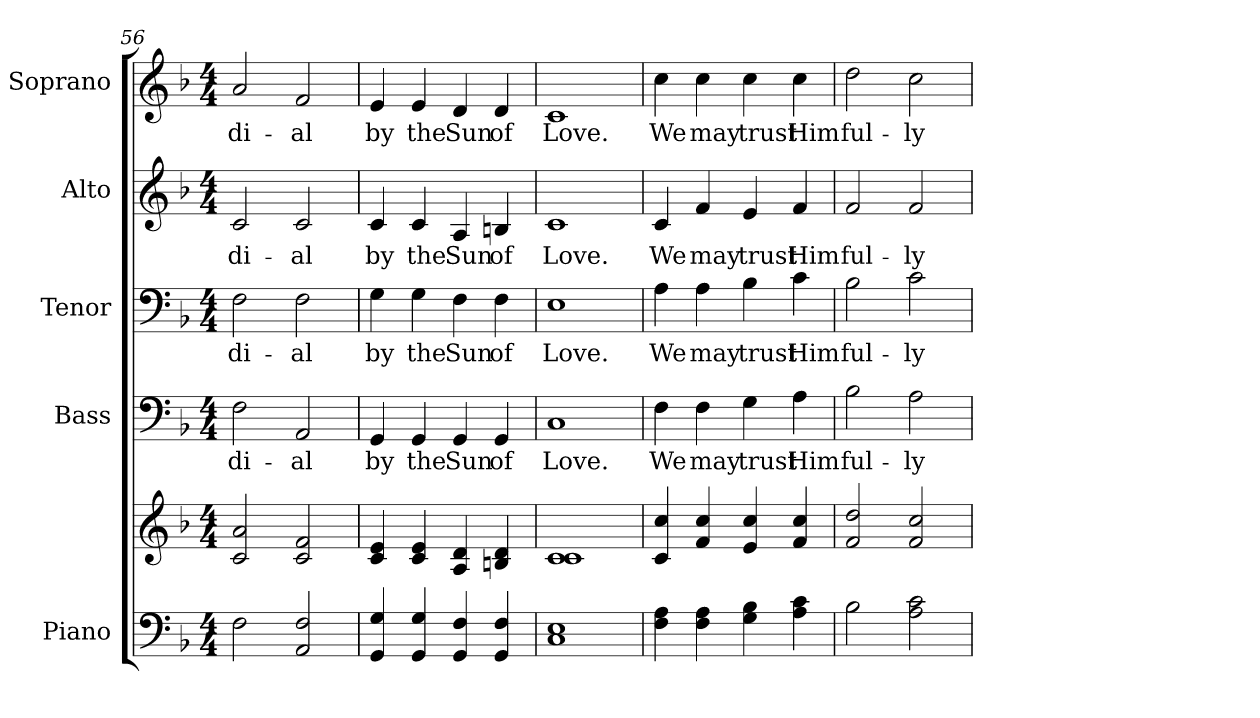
**kern	**kern	**kern	**text	**kern	**text	**kern	**text	**kern	**text
*part5	*part5	*part4	*part4	*part3	*part3	*part2	*part2	*part1	*part1
*staff6	*staff5	*staff4	*staff4	*staff3	*staff3	*staff2	*staff2	*staff1	*staff1
*I"Piano	*	*I"Bass	*	*I"Tenor	*	*I"Alto	*	*I"Soprano	*
*I'Pno.	*	*I'B.	*	*I'T.	*	*I'A.	*	*I'S.	*
*clefF4	*clefG2	*clefF4	*	*clefF4	*	*clefG2	*	*clefG2	*
*k[b-]	*k[b-]	*k[b-]	*	*k[b-]	*	*k[b-]	*	*k[b-]	*
*F:	*F:	*F:	*	*F:	*	*F:	*	*F:	*
*M4/4	*M4/4	*M4/4	*	*M4/4	*	*M4/4	*	*M4/4	*
=56	=56	=56	=56	=56	=56	=56	=56	=56	=56
!	!	!	!LO:LY:b:color=#000000	!	!	!	!	!	!
!	!	!	!	!	!LO:LY:b:color=#000000	!	!	!	!
!	!	!	!	!	!	!	!LO:LY:b:color=#000000	!	!
!	!	!	!	!	!	!	!	!	!LO:LY:b:color=#000000
2Fi\	2ci/ 2ai	2Fi\	di-	2Fi\	di-	2ci/	di-	2ai/	di-
!	!	!	!LO:LY:b:color=#000000	!	!	!	!	!	!
!	!	!	!	!	!LO:LY:b:color=#000000	!	!	!	!
!	!	!	!	!	!	!	!LO:LY:b:color=#000000	!	!
!	!	!	!	!	!	!	!	!	!LO:LY:b:color=#000000
2AAi/ 2Fi	2ci/ 2fi	2AAi/	-al	2Fi\	-al	2ci/	-al	2fi/	-al
=57	=57	=57	=57	=57	=57	=57	=57	=57	=57
!	!	!	!LO:LY:b:color=#000000	!	!	!	!	!	!
!	!	!	!	!	!LO:LY:b:color=#000000	!	!	!	!
!	!	!	!	!	!	!	!LO:LY:b:color=#000000	!	!
!	!	!	!	!	!	!	!	!	!LO:LY:b:color=#000000
4GGi/ 4Gi	4ci/ 4ei	4GGi/	by	4Gi\	by	4ci/	by	4ei/	by
!	!	!	!LO:LY:b:color=#000000	!	!	!	!	!	!
!	!	!	!	!	!LO:LY:b:color=#000000	!	!	!	!
!	!	!	!	!	!	!	!LO:LY:b:color=#000000	!	!
!	!	!	!	!	!	!	!	!	!LO:LY:b:color=#000000
4GGi/ 4Gi	4ci/ 4ei	4GGi/	the	4Gi\	the	4ci/	the	4ei/	the
!	!	!	!LO:LY:b:color=#000000	!	!	!	!	!	!
!	!	!	!	!	!LO:LY:b:color=#000000	!	!	!	!
!	!	!	!	!	!	!	!LO:LY:b:color=#000000	!	!
!	!	!	!	!	!	!	!	!	!LO:LY:b:color=#000000
4GGi/ 4Fi	4Ai/ 4di	4GGi/	Sun	4Fi\	Sun	4Ai/	Sun	4di/	Sun
!	!	!	!LO:LY:b:color=#000000	!	!	!	!	!	!
!	!	!	!	!	!LO:LY:b:color=#000000	!	!	!	!
!	!	!	!	!	!	!	!LO:LY:b:color=#000000	!	!
!	!	!	!	!	!	!	!	!	!LO:LY:b:color=#000000
4GGi/ 4Fi	4Bni/ 4di	4GGi/	of	4Fi\	of	4Bni/	of	4di/	of
=58	=58	=58	=58	=58	=58	=58	=58	=58	=58
!	!	!	!LO:LY:b:color=#000000	!	!	!	!	!	!
!	!	!	!	!	!LO:LY:b:color=#000000	!	!	!	!
!	!	!	!	!	!	!	!LO:LY:b:color=#000000	!	!
!	!	!	!	!	!	!	!	!	!LO:LY:b:color=#000000
1Ci 1Ei	1ci 1ci	1Ci	Love.	1Ei	Love.	1ci	Love.	1ci	Love.
!!LO:PB:g=z
=59	=59	=59	=59	=59	=59	=59	=59	=59	=59
!	!	!	!LO:LY:b:color=#000000	!	!	!	!	!	!
!	!	!	!	!	!LO:LY:b:color=#000000	!	!	!	!
!	!	!	!	!	!	!	!LO:LY:b:color=#000000	!	!
!	!	!	!	!	!	!	!	!	!LO:LY:b:color=#000000
4Fi\ 4Ai	4ci/ 4cci	4Fi\	We	4Ai\	We	4ci/	We	4cci\	We
!	!	!	!LO:LY:b:color=#000000	!	!	!	!	!	!
!	!	!	!	!	!LO:LY:b:color=#000000	!	!	!	!
!	!	!	!	!	!	!	!LO:LY:b:color=#000000	!	!
!	!	!	!	!	!	!	!	!	!LO:LY:b:color=#000000
4Fi\ 4Ai	4fi/ 4cci	4Fi\	may	4Ai\	may	4fi/	may	4cci\	may
!	!	!	!LO:LY:b:color=#000000	!	!	!	!	!	!
!	!	!	!	!	!LO:LY:b:color=#000000	!	!	!	!
!	!	!	!	!	!	!	!LO:LY:b:color=#000000	!	!
!	!	!	!	!	!	!	!	!	!LO:LY:b:color=#000000
4Gi\ 4B-i	4ei/ 4cci	4Gi\	trust	4B-i\	trust	4ei/	trust	4cci\	trust
!	!	!	!LO:LY:b:color=#000000	!	!	!	!	!	!
!	!	!	!	!	!LO:LY:b:color=#000000	!	!	!	!
!	!	!	!	!	!	!	!LO:LY:b:color=#000000	!	!
!	!	!	!	!	!	!	!	!	!LO:LY:b:color=#000000
4Ai\ 4ci	4fi/ 4cci	4Ai\	Him	4ci\	Him	4fi/	Him	4cci\	Him
=60	=60	=60	=60	=60	=60	=60	=60	=60	=60
!	!	!	!LO:LY:b:color=#000000	!	!	!	!	!	!
!	!	!	!	!	!LO:LY:b:color=#000000	!	!	!	!
!	!	!	!	!	!	!	!LO:LY:b:color=#000000	!	!
!	!	!	!	!	!	!	!	!	!LO:LY:b:color=#000000
2B-i\	2fi/ 2ddi	2B-i\	ful-	2B-i\	ful-	2fi/	ful-	2ddi\	ful-
!	!	!	!LO:LY:b:color=#000000	!	!	!	!	!	!
!	!	!	!	!	!LO:LY:b:color=#000000	!	!	!	!
!	!	!	!	!	!	!	!LO:LY:b:color=#000000	!	!
!	!	!	!	!	!	!	!	!	!LO:LY:b:color=#000000
2Ai\ 2ci	2fi/ 2cci	2Ai\	-ly	2ci\	-ly	2fi/	-ly	2cci\	-ly
=	=	=	=	=	=	=	=	=	=
*-	*-	*-	*-	*-	*-	*-	*-	*-	*-
